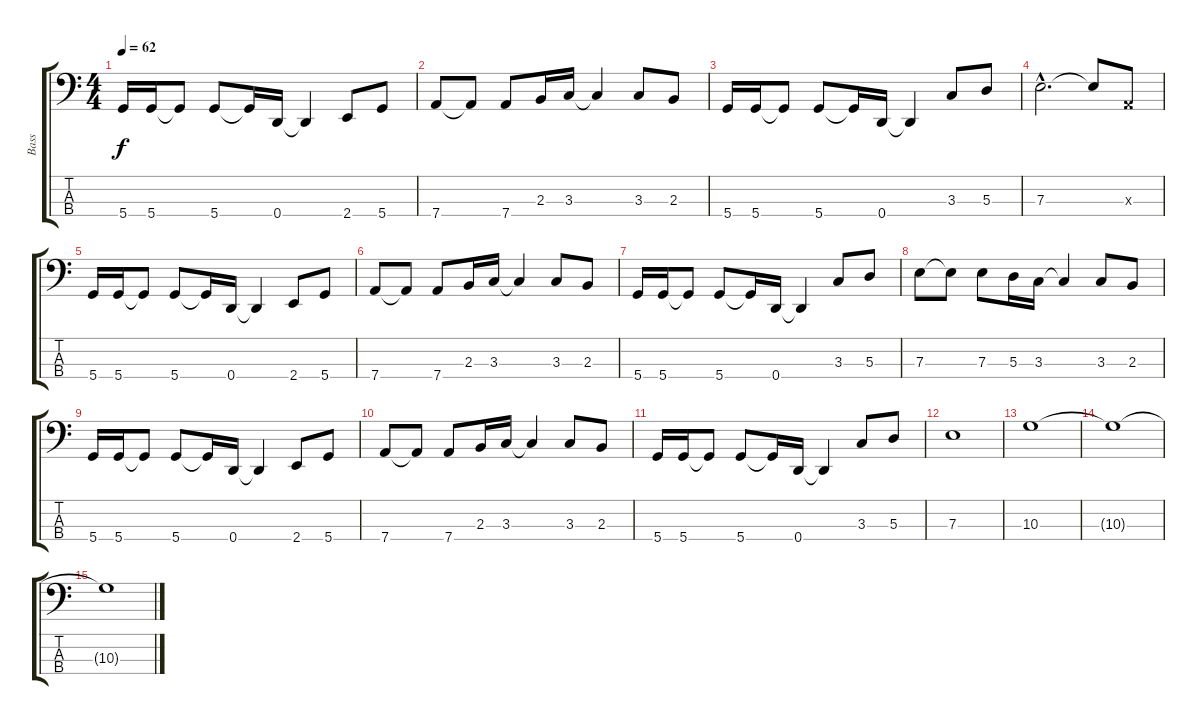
\track ("Bass" "Bass") {instrument electricbassfinger}
\staff {score tabs}
\tuning (G2 D2 A1 D1) {hide}
\ts (4 4)
\tempo 62
\clef f4
\ks c
5.4.16{dy f} 5.4.16 5.4{t}.8 5.4.8 5.4{t}.16 0.4.16 0.4{t}.4 2.4.8 5.4.8 |
7.4.8 7.4{t}.8 7.4.8 2.3.16 3.3.16 3.3{t}.4 3.3.8 2.3.8 |
5.4.16 5.4.16 5.4{t}.8 5.4.8 5.4{t}.16 0.4.16 0.4{t}.4 3.3.8 5.3.8 |
7.3{hac}.2{d} 7.3{t}.8 0.3{x}.8 |
5.4.16 5.4.16 5.4{t}.8 5.4.8 5.4{t}.16 0.4.16 0.4{t}.4 2.4.8 5.4.8 |
7.4.8 7.4{t}.8 7.4.8 2.3.16 3.3.16 3.3{t}.4 3.3.8 2.3.8 |
5.4.16 5.4.16 5.4{t}.8 5.4.8 5.4{t}.16 0.4.16 0.4{t}.4 3.3.8 5.3.8 |
7.3.8 7.3{t}.8 7.3.8 5.3.16 3.3.16 3.3{t}.4 3.3.8 2.3.8 |
5.4.16 5.4.16 5.4{t}.8 5.4.8 5.4{t}.16 0.4.16 0.4{t}.4 2.4.8 5.4.8 |
7.4.8 7.4{t}.8 7.4.8 2.3.16 3.3.16 3.3{t}.4 3.3.8 2.3.8 |
5.4.16 5.4.16 5.4{t}.8 5.4.8 5.4{t}.16 0.4.16 0.4{t}.4 3.3.8 5.3.8 |
7.3.1 |
10.3.1 |
10.3{t}.1 |
10.3{t}.1
